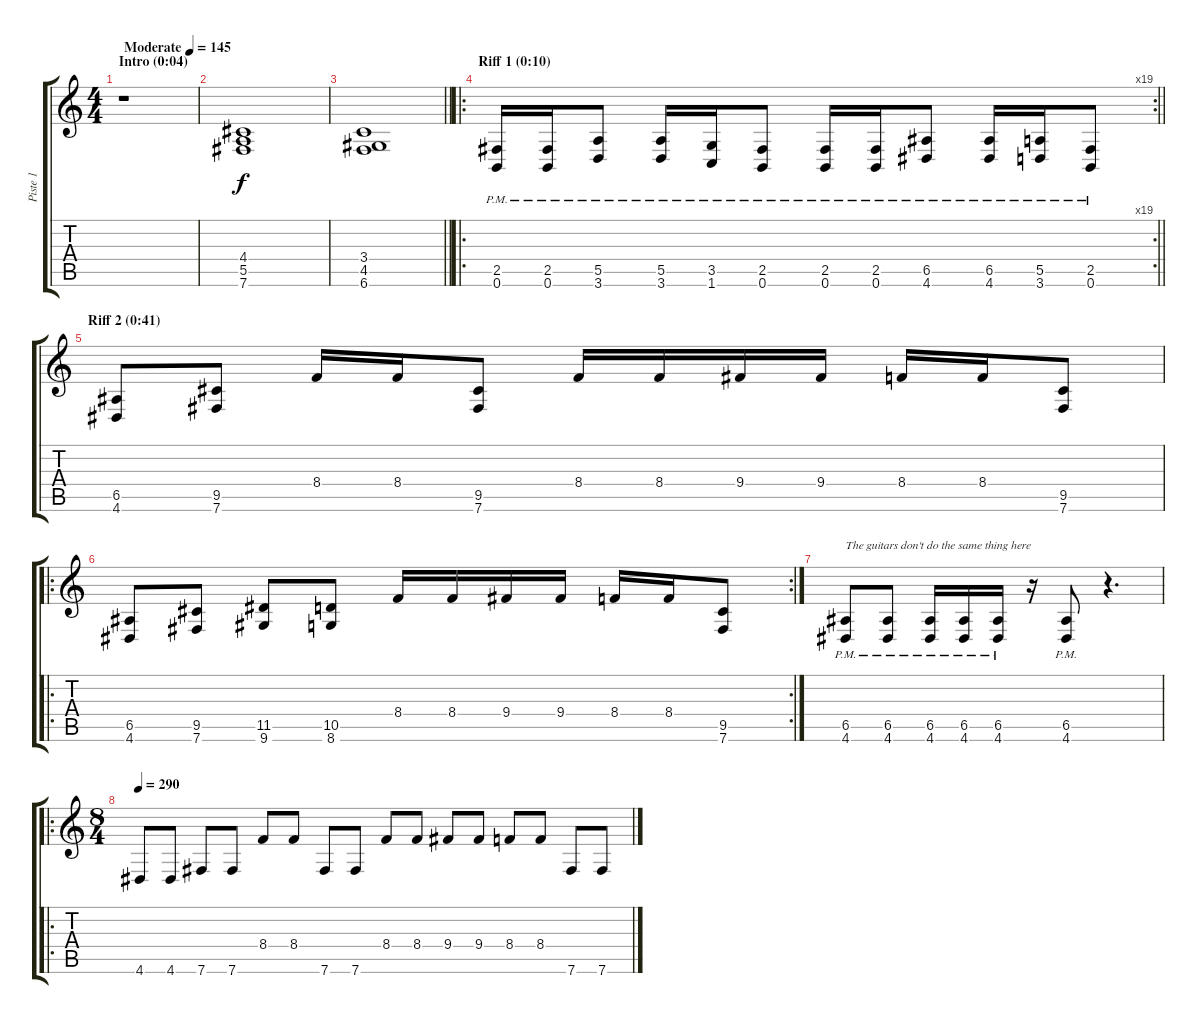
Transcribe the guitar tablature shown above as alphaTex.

\track ("Piste 1" "Piste 1") {instrument distortionguitar}
\staff {score tabs}
\tuning (B3 Gb3 D3 A2 E2 B1) {hide}
\ts (4 4)
\section ("" "Intro (0:04)")
\tempo (145 "Moderate")
\clef g2
\ks c
r.1{dy f instrument distortionguitar} |
(4.4 5.5 7.6).1{instrument distortionguitar} |
\barLineRight lightlight
(3.4 4.5 6.6).1 |
\ro
\rc 19
\section ("" "Riff 1 (0:10)")
\barLineRight lightlight
(2.5{pm} 0.6{pm}).16 (2.5{pm} 0.6{pm}).16 (5.5{pm} 3.6{pm}).8 (5.5{pm} 3.6{pm}).16 (3.5{pm} 1.6{pm}).16 (2.5{pm} 0.6{pm}).8 (2.5{pm} 0.6{pm}).16 (2.5{pm} 0.6{pm}).16 (6.5{pm} 4.6{pm}).8 (6.5{pm} 4.6{pm}).16 (5.5{pm} 3.6{pm}).16 (2.5{pm} 0.6{pm}).8 |
\section ("" "Riff 2 (0:41)")
(6.5 4.6).8 (9.5 7.6).8 8.4.16 8.4.16 (9.5 7.6).8 8.4.16 8.4.16 9.4.16 9.4.16 8.4.16 8.4.16 (9.5 7.6).8 |
\ro
\rc 2
(6.5 4.6).8 (9.5 7.6).8 (11.5 9.6).8 (10.5 8.6).8 8.4.16 8.4.16 9.4.16 9.4.16 8.4.16 8.4.16 (9.5 7.6).8 |
(6.5{pm} 4.6{pm}).8{txt "The guitars don't do the same thing here"} (6.5{pm} 4.6{pm}).8 (6.5{pm} 4.6{pm}).16 (6.5{pm} 4.6{pm}).16 (6.5{pm} 4.6{pm}).16 r.16 (6.5{pm} 4.6{pm}).8 r.4{d} |
\ro
\ts (8 4)
\tempo 290
4.6.8 4.6.8 7.6.8 7.6.8 8.4.8 8.4.8 7.6.8 7.6.8 8.4.8 8.4.8 9.4.8 9.4.8 8.4.8 8.4.8 7.6.8 7.6.8
